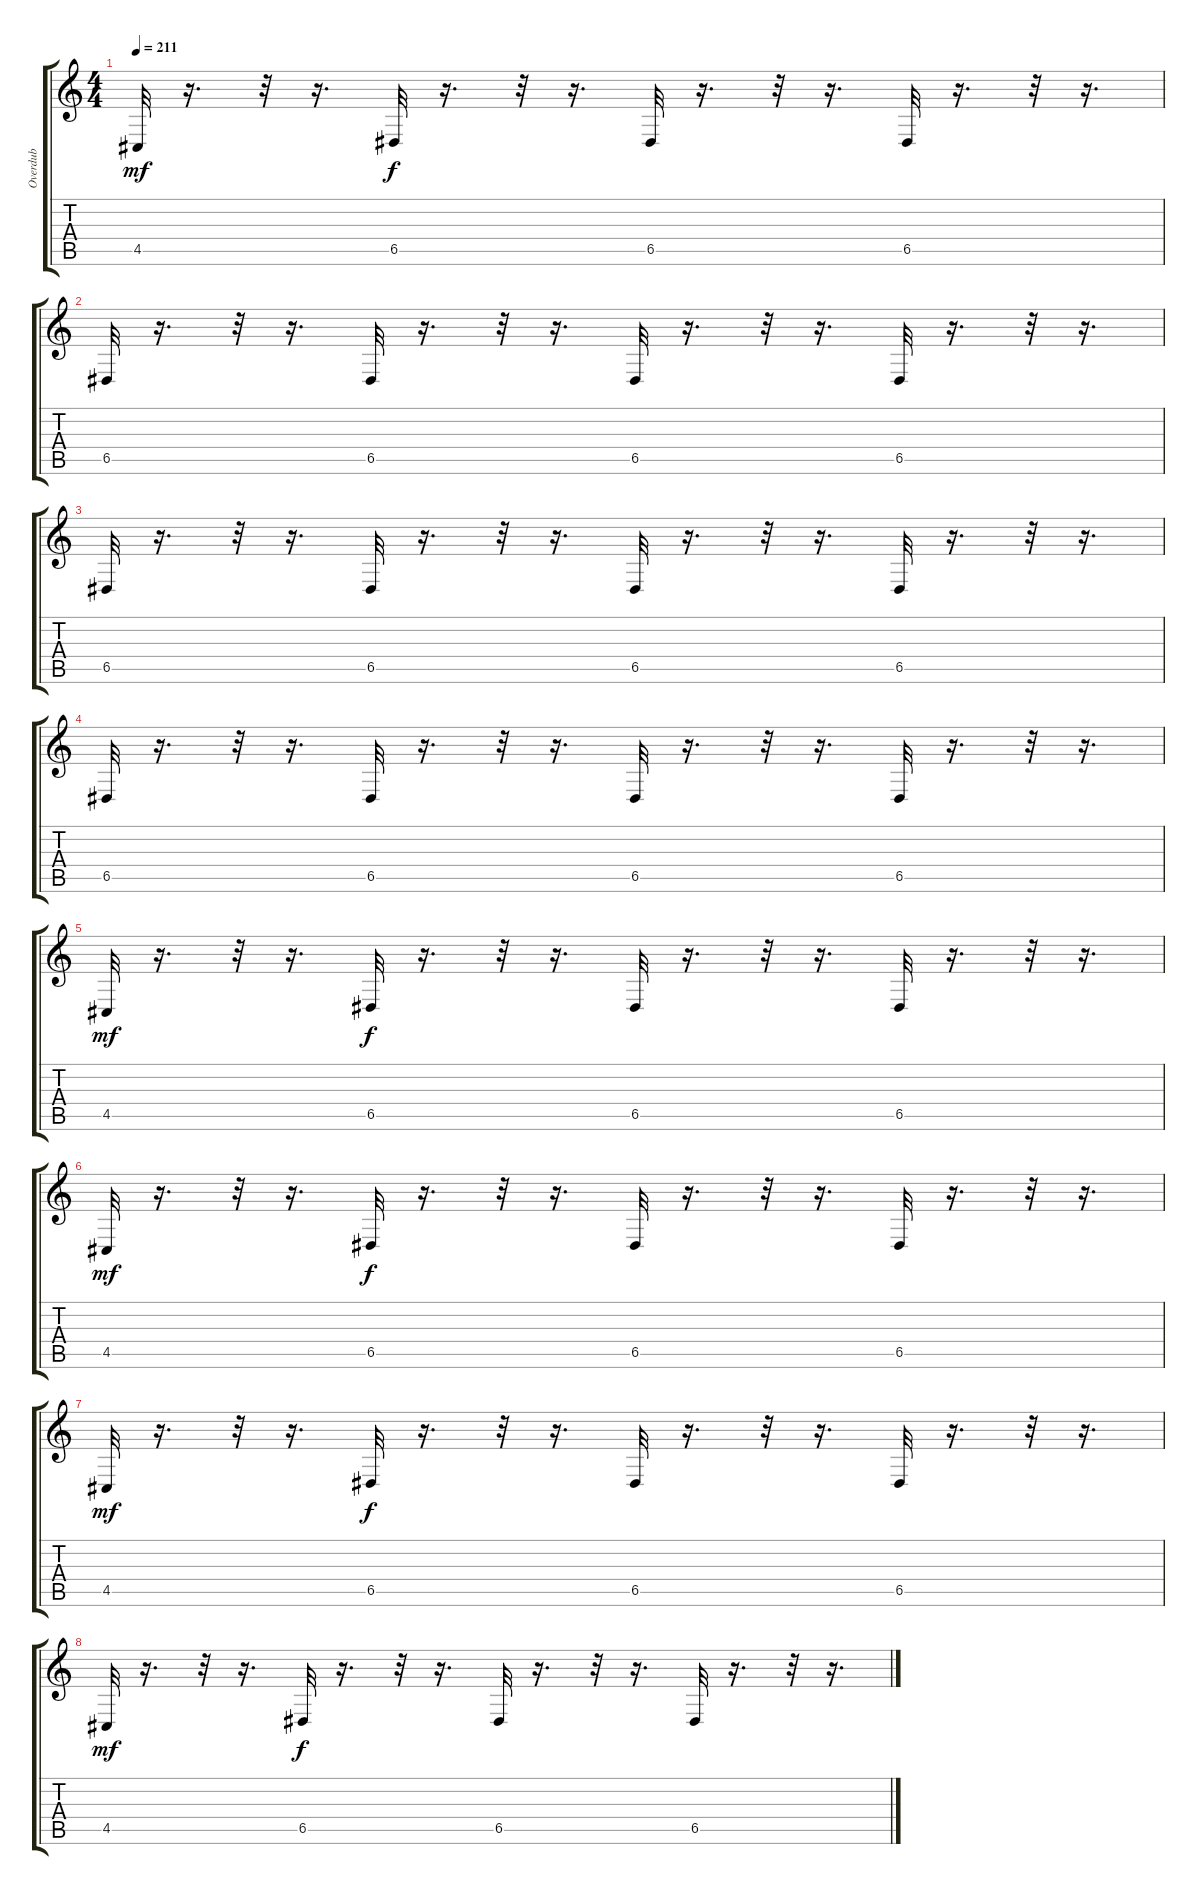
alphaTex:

\track ("Overdub" "Overdub") {instrument acousticgrandpiano}
\staff {score tabs}
\tuning (E4 B3 G3 D3 A2 E2) {hide}
\ts (4 4)
\tempo 211
\clef g2
\ks c
4.5.32{dy mf} r.16{d} r.32 r.16{d} 6.5.32{dy f} r.16{d} r.32 r.16{d} 6.5.32 r.16{d} r.32 r.16{d} 6.5.32 r.16{d} r.32 r.16{d} |
6.5.32 r.16{d} r.32 r.16{d} 6.5.32 r.16{d} r.32 r.16{d} 6.5.32 r.16{d} r.32 r.16{d} 6.5.32 r.16{d} r.32 r.16{d} |
6.5.32 r.16{d} r.32 r.16{d} 6.5.32 r.16{d} r.32 r.16{d} 6.5.32 r.16{d} r.32 r.16{d} 6.5.32 r.16{d} r.32 r.16{d} |
6.5.32 r.16{d} r.32 r.16{d} 6.5.32 r.16{d} r.32 r.16{d} 6.5.32 r.16{d} r.32 r.16{d} 6.5.32 r.16{d} r.32 r.16{d} |
4.5.32{dy mf} r.16{d} r.32 r.16{d} 6.5.32{dy f} r.16{d} r.32 r.16{d} 6.5.32 r.16{d} r.32 r.16{d} 6.5.32 r.16{d} r.32 r.16{d} |
4.5.32{dy mf} r.16{d} r.32 r.16{d} 6.5.32{dy f} r.16{d} r.32 r.16{d} 6.5.32 r.16{d} r.32 r.16{d} 6.5.32 r.16{d} r.32 r.16{d} |
4.5.32{dy mf} r.16{d} r.32 r.16{d} 6.5.32{dy f} r.16{d} r.32 r.16{d} 6.5.32 r.16{d} r.32 r.16{d} 6.5.32 r.16{d} r.32 r.16{d} |
4.5.32{dy mf} r.16{d} r.32 r.16{d} 6.5.32{dy f} r.16{d} r.32 r.16{d} 6.5.32 r.16{d} r.32 r.16{d} 6.5.32 r.16{d} r.32 r.16{d}
